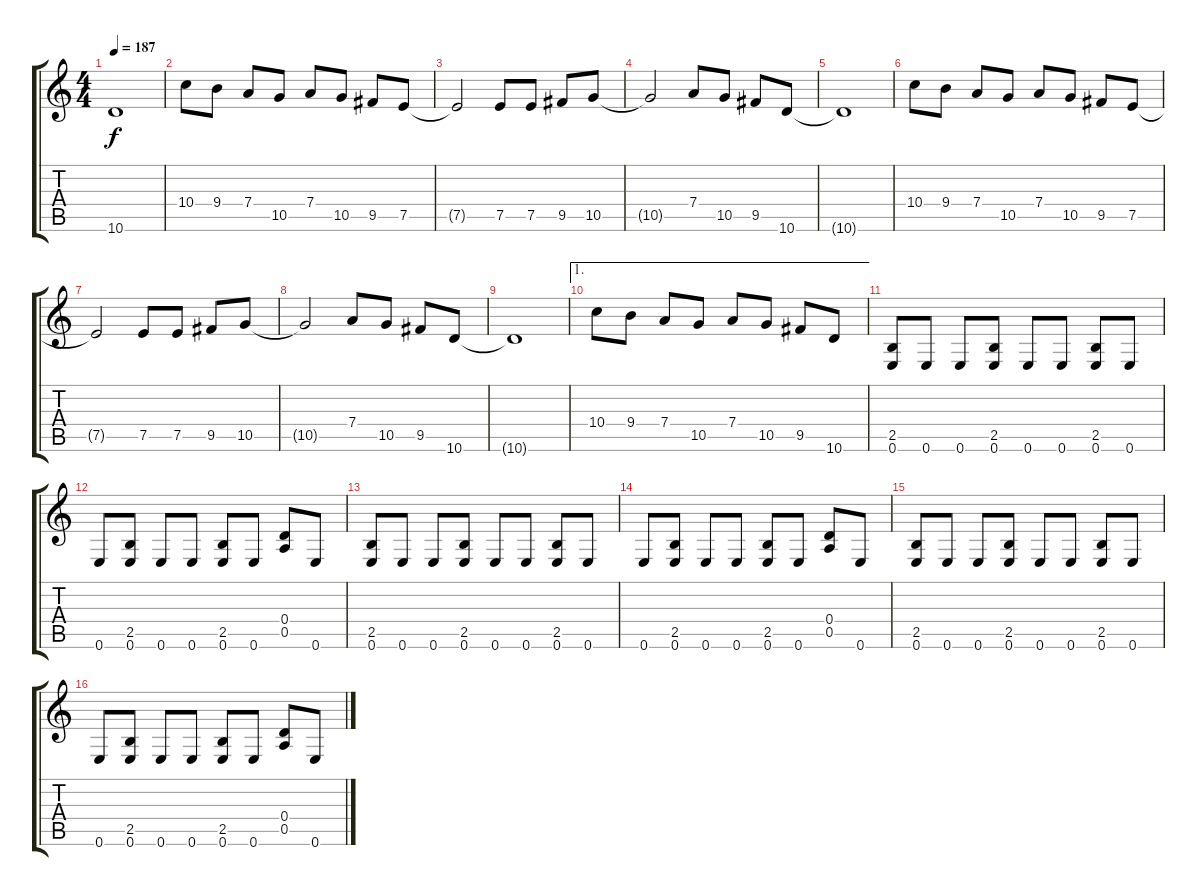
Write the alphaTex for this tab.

\track "" {instrument overdrivenguitar}
\staff {score tabs}
\tuning (E4 B3 G3 D3 A2 E2) {hide}
\ts (4 4)
\tempo 187
\clef g2
\ks c
10.6{t}.1{dy f} |
10.4.8 9.4.8 7.4.8 10.5.8 7.4.8 10.5.8 9.5.8 7.5.8 |
7.5{t}.2 7.5.8 7.5.8 9.5.8 10.5.8 |
10.5{t}.2 7.4.8 10.5.8 9.5.8 10.6.8 |
10.6{t}.1 |
10.4.8 9.4.8 7.4.8 10.5.8 7.4.8 10.5.8 9.5.8 7.5.8 |
7.5{t}.2 7.5.8 7.5.8 9.5.8 10.5.8 |
10.5{t}.2 7.4.8 10.5.8 9.5.8 10.6.8 |
10.6{t}.1 |
\ae 1
10.4.8 9.4.8 7.4.8 10.5.8 7.4.8 10.5.8 9.5.8 10.6.8 |
(2.5 0.6).8 0.6.8 0.6.8 (2.5 0.6).8 0.6.8 0.6.8 (2.5 0.6).8 0.6.8 |
0.6.8 (2.5 0.6).8 0.6.8 0.6.8 (2.5 0.6).8 0.6.8 (0.4 0.5).8 0.6.8 |
(2.5 0.6).8 0.6.8 0.6.8 (2.5 0.6).8 0.6.8 0.6.8 (2.5 0.6).8 0.6.8 |
0.6.8 (2.5 0.6).8 0.6.8 0.6.8 (2.5 0.6).8 0.6.8 (0.4 0.5).8 0.6.8 |
(2.5 0.6).8 0.6.8 0.6.8 (2.5 0.6).8 0.6.8 0.6.8 (2.5 0.6).8 0.6.8 |
0.6.8 (2.5 0.6).8 0.6.8 0.6.8 (2.5 0.6).8 0.6.8 (0.4 0.5).8 0.6.8
